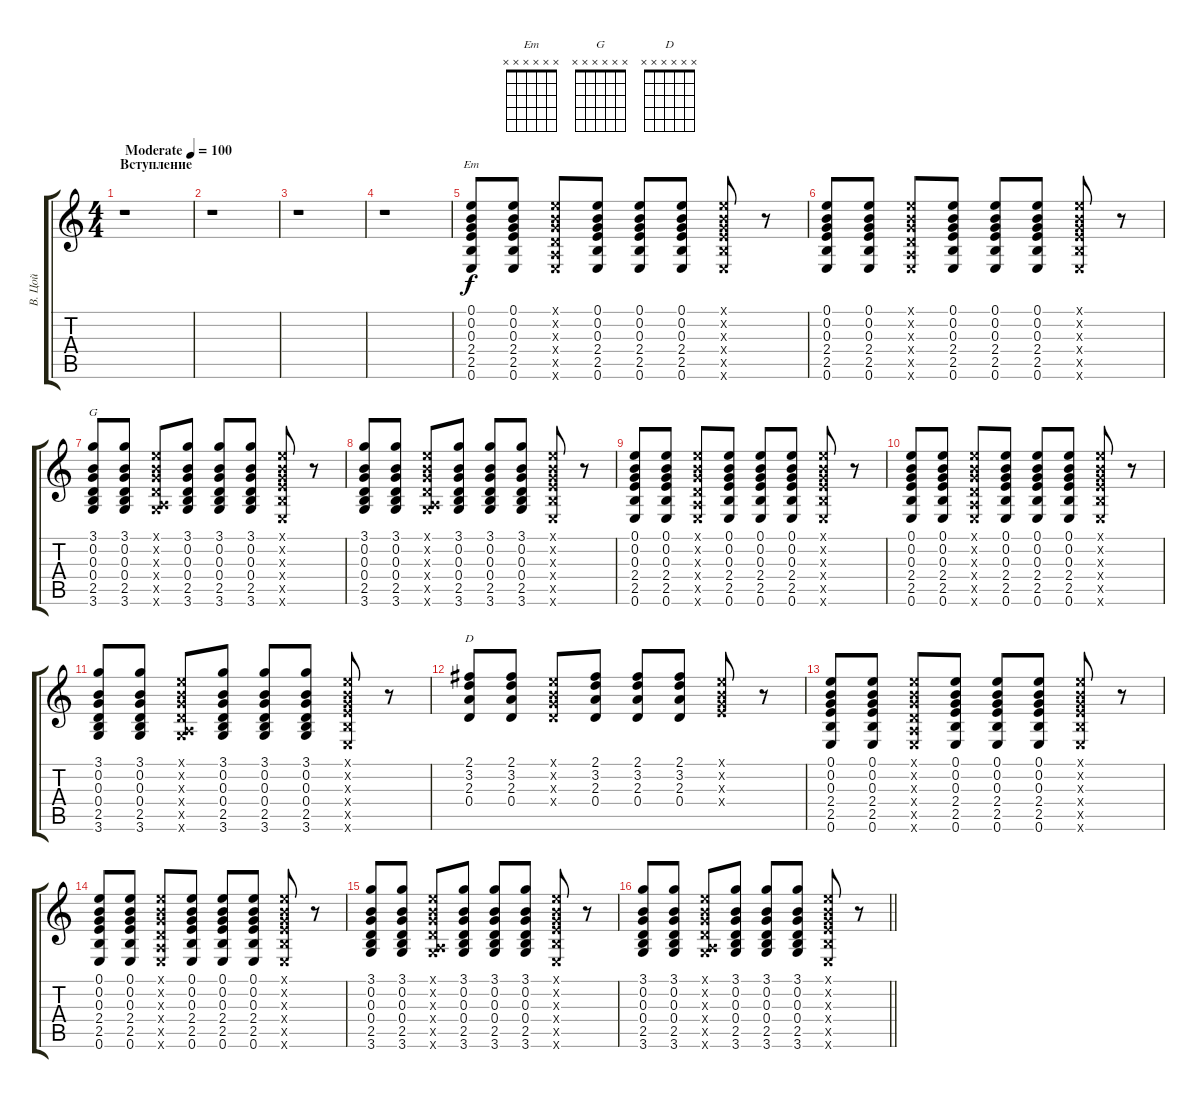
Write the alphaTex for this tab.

\track ("В. Цой" "В. Цой") {instrument acousticguitarsteel}
\staff {score tabs}
\tuning (E4 B3 G3 D3 A2 E2) {hide}
\chord ("Em" x x x x x x)
\chord ("G" x x x x x x)
\chord ("D" x x x x x x)
\ts (4 4)
\section ("" "Вступление")
\tempo (100 "Moderate")
\clef g2
\ks c
r.1{dy f instrument acousticguitarsteel} |
r.1 |
r.1 |
r.1 |
(0.1 0.2 0.3 2.4 2.5 0.6).8{ch "Em"} (0.1 0.2 0.3 2.4 2.5 0.6).8 (0.1{x} 0.2{x} 0.3{x} 0.4{x} 0.5{x} 0.6{x}).8 (0.1 0.2 0.3 2.4 2.5 0.6).8 (0.1 0.2 0.3 2.4 2.5 0.6).8 (0.1 0.2 0.3 2.4 2.5 0.6).8 (0.1{x} 0.2{x} 0.3{x} 2.4{x} 2.5{x} 0.6{x}).8 r.8 |
(0.1 0.2 0.3 2.4 2.5 0.6).8 (0.1 0.2 0.3 2.4 2.5 0.6).8 (0.1{x} 0.2{x} 0.3{x} 0.4{x} 0.5{x} 0.6{x}).8 (0.1 0.2 0.3 2.4 2.5 0.6).8 (0.1 0.2 0.3 2.4 2.5 0.6).8 (0.1 0.2 0.3 2.4 2.5 0.6).8 (0.1{x} 0.2{x} 0.3{x} 2.4{x} 2.5{x} 0.6{x}).8 r.8 |
(3.1 0.2 0.3 0.4 2.5 3.6).8{ch "G"} (3.1 0.2 0.3 0.4 2.5 3.6).8 (0.1{x} 0.2{x} 0.3{x} 0.4{x} 0.5{x} 3.6{x}).8 (3.1 0.2 0.3 0.4 2.5 3.6).8 (3.1 0.2 0.3 0.4 2.5 3.6).8 (3.1 0.2 0.3 0.4 2.5 3.6).8 (0.1{x} 0.2{x} 0.3{x} 2.4{x} 2.5{x} 0.6{x}).8 r.8 |
(3.1 0.2 0.3 0.4 2.5 3.6).8 (3.1 0.2 0.3 0.4 2.5 3.6).8 (0.1{x} 0.2{x} 0.3{x} 0.4{x} 0.5{x} 3.6{x}).8 (3.1 0.2 0.3 0.4 2.5 3.6).8 (3.1 0.2 0.3 0.4 2.5 3.6).8 (3.1 0.2 0.3 0.4 2.5 3.6).8 (0.1{x} 0.2{x} 0.3{x} 2.4{x} 2.5{x} 0.6{x}).8 r.8 |
(0.1 0.2 0.3 2.4 2.5 0.6).8 (0.1 0.2 0.3 2.4 2.5 0.6).8 (0.1{x} 0.2{x} 0.3{x} 0.4{x} 0.5{x} 0.6{x}).8 (0.1 0.2 0.3 2.4 2.5 0.6).8 (0.1 0.2 0.3 2.4 2.5 0.6).8 (0.1 0.2 0.3 2.4 2.5 0.6).8 (0.1{x} 0.2{x} 0.3{x} 2.4{x} 2.5{x} 0.6{x}).8 r.8 |
(0.1 0.2 0.3 2.4 2.5 0.6).8 (0.1 0.2 0.3 2.4 2.5 0.6).8 (0.1{x} 0.2{x} 0.3{x} 0.4{x} 0.5{x} 0.6{x}).8 (0.1 0.2 0.3 2.4 2.5 0.6).8 (0.1 0.2 0.3 2.4 2.5 0.6).8 (0.1 0.2 0.3 2.4 2.5 0.6).8 (0.1{x} 0.2{x} 0.3{x} 2.4{x} 2.5{x} 0.6{x}).8 r.8 |
(3.1 0.2 0.3 0.4 2.5 3.6).8 (3.1 0.2 0.3 0.4 2.5 3.6).8 (0.1{x} 0.2{x} 0.3{x} 0.4{x} 0.5{x} 3.6{x}).8 (3.1 0.2 0.3 0.4 2.5 3.6).8 (3.1 0.2 0.3 0.4 2.5 3.6).8 (3.1 0.2 0.3 0.4 2.5 3.6).8 (0.1{x} 0.2{x} 0.3{x} 2.4{x} 2.5{x} 0.6{x}).8 r.8 |
(2.1 3.2 2.3 0.4).8{ch "D"} (2.1 3.2 2.3 0.4).8 (0.1{x} 0.2{x} 0.3{x} 0.4{x}).8 (2.1 3.2 2.3 0.4).8 (2.1 3.2 2.3 0.4).8 (2.1 3.2 2.3 0.4).8 (0.1{x} 0.2{x} 0.3{x} 2.4{x}).8 r.8 |
(0.1 0.2 0.3 2.4 2.5 0.6).8 (0.1 0.2 0.3 2.4 2.5 0.6).8 (0.1{x} 0.2{x} 0.3{x} 0.4{x} 0.5{x} 0.6{x}).8 (0.1 0.2 0.3 2.4 2.5 0.6).8 (0.1 0.2 0.3 2.4 2.5 0.6).8 (0.1 0.2 0.3 2.4 2.5 0.6).8 (0.1{x} 0.2{x} 0.3{x} 2.4{x} 2.5{x} 0.6{x}).8 r.8 |
(0.1 0.2 0.3 2.4 2.5 0.6).8 (0.1 0.2 0.3 2.4 2.5 0.6).8 (0.1{x} 0.2{x} 0.3{x} 0.4{x} 0.5{x} 0.6{x}).8 (0.1 0.2 0.3 2.4 2.5 0.6).8 (0.1 0.2 0.3 2.4 2.5 0.6).8 (0.1 0.2 0.3 2.4 2.5 0.6).8 (0.1{x} 0.2{x} 0.3{x} 2.4{x} 2.5{x} 0.6{x}).8 r.8 |
(3.1 0.2 0.3 0.4 2.5 3.6).8 (3.1 0.2 0.3 0.4 2.5 3.6).8 (0.1{x} 0.2{x} 0.3{x} 0.4{x} 0.5{x} 3.6{x}).8 (3.1 0.2 0.3 0.4 2.5 3.6).8 (3.1 0.2 0.3 0.4 2.5 3.6).8 (3.1 0.2 0.3 0.4 2.5 3.6).8 (0.1{x} 0.2{x} 0.3{x} 2.4{x} 2.5{x} 0.6{x}).8 r.8 |
\barLineRight lightlight
(3.1 0.2 0.3 0.4 2.5 3.6).8 (3.1 0.2 0.3 0.4 2.5 3.6).8 (0.1{x} 0.2{x} 0.3{x} 0.4{x} 0.5{x} 3.6{x}).8 (3.1 0.2 0.3 0.4 2.5 3.6).8 (3.1 0.2 0.3 0.4 2.5 3.6).8 (3.1 0.2 0.3 0.4 2.5 3.6).8 (0.1{x} 0.2{x} 0.3{x} 2.4{x} 2.5{x} 0.6{x}).8 r.8
